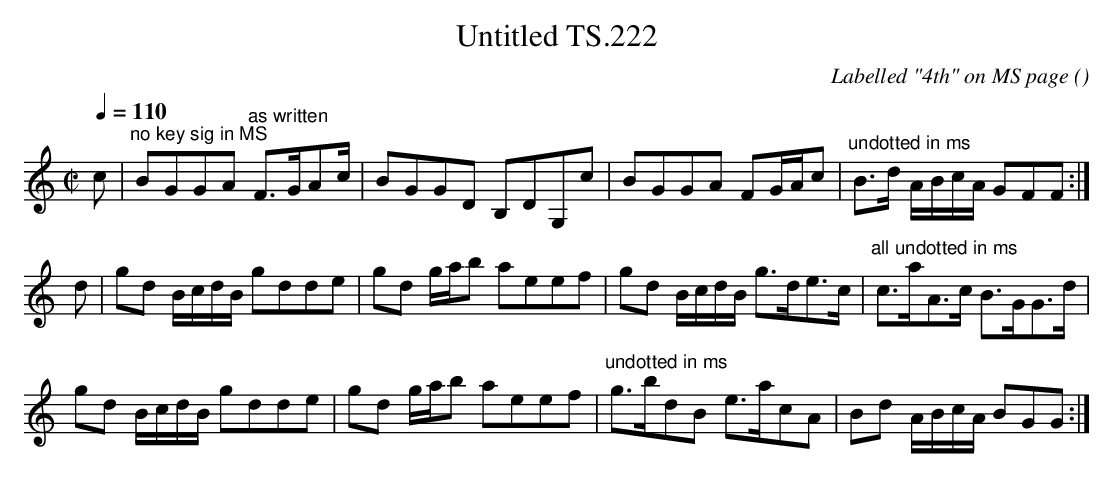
X:1
T:Untitled TS.222
M:C|
L:1/8
Q:1/4=110
C:Labelled "4th" on MS page
O:
K:None
c|"^no key sig in MS"BGGA "^as written"F>GAc/|BGGD B,DG,c|\
BGGA FG/A/c|"undotted in ms" B>d A/B/c/A/ GFF:|
d|gd B/c/d/B/ gdde|gd g/a/b aeef|gd B/c/d/B/ g>de>c|\
"all undotted in ms" c>aA>c B>GG>d|
gd B/c/d/B/ gdde|gd g/a/b aeef|\
"undotted in ms"g>bdB e>acA|Bd A/B/c/A/ BGG:|]
